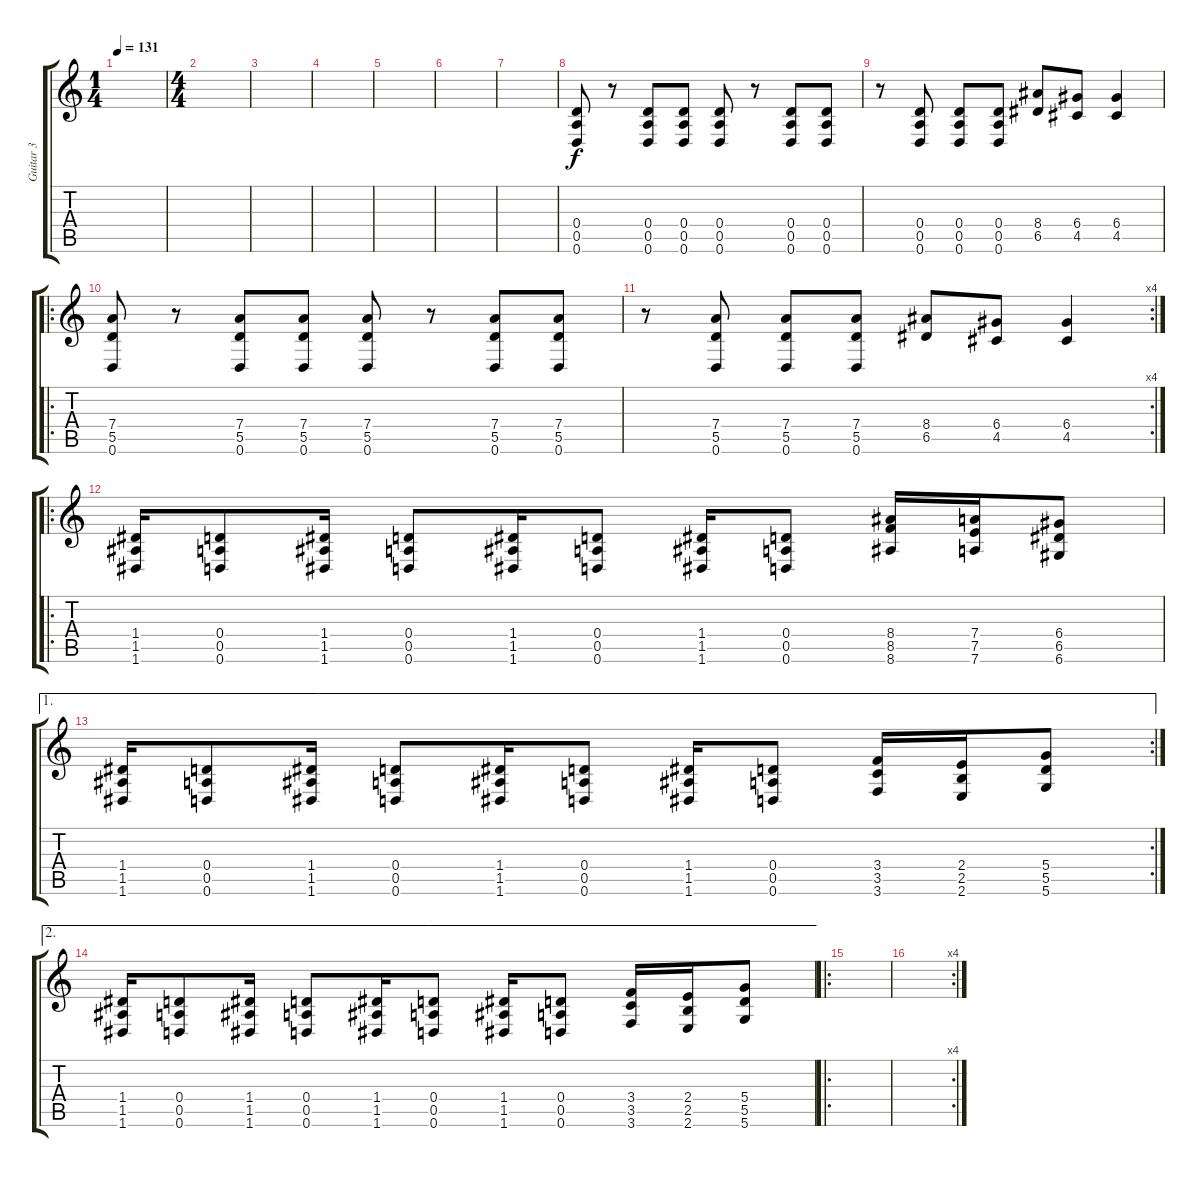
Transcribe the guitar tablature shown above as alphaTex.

\track ("Guitar 3" "Guitar 3") {instrument distortionguitar}
\staff {score tabs}
\tuning (E4 B3 G3 D3 A2 D2) {hide}
\ts (1 4)
\tempo 131
\clef g2
\ks c
|
\ts (4 4)
|
|
|
|
|
|
(0.4 0.5 0.6).8{instrument electricguitarclean} r.8 (0.4 0.5 0.6).8 (0.4 0.5 0.6).8 (0.4 0.5 0.6).8 r.8 (0.4 0.5 0.6).8 (0.4 0.5 0.6).8 |
r.8{instrument electricguitarclean} (0.4 0.5 0.6).8 (0.4 0.5 0.6).8 (0.4 0.5 0.6).8 (8.4 6.5).8 (6.4 4.5).8 (6.4 4.5).4 |
\ro
(7.4 5.5 0.6).8{instrument distortionguitar} r.8 (7.4 5.5 0.6).8 (7.4 5.5 0.6).8 (7.4 5.5 0.6).8 r.8 (7.4 5.5 0.6).8 (7.4 5.5 0.6).8 |
\rc 4
r.8 (7.4 5.5 0.6).8 (7.4 5.5 0.6).8 (7.4 5.5 0.6).8 (8.4 6.5).8 (6.4 4.5).8 (6.4 4.5).4 |
\ro
(1.4 1.5 1.6).16 (0.4 0.5 0.6).8 (1.4 1.5 1.6).16 (0.4 0.5 0.6).8 (1.4 1.5 1.6).16 (0.4 0.5 0.6).8 (1.4 1.5 1.6).16 (0.4 0.5 0.6).8 (8.4 8.5 8.6).16 (7.4 7.5 7.6).16 (6.4 6.5 6.6).8 |
\ae 1
\rc 2
(1.4 1.5 1.6).16 (0.4 0.5 0.6).8 (1.4 1.5 1.6).16 (0.4 0.5 0.6).8 (1.4 1.5 1.6).16 (0.4 0.5 0.6).8 (1.4 1.5 1.6).16 (0.4 0.5 0.6).8 (3.4 3.5 3.6).16 (2.4 2.5 2.6).16 (5.4 5.5 5.6).8 |
\ae 2
(1.4 1.5 1.6).16 (0.4 0.5 0.6).8 (1.4 1.5 1.6).16 (0.4 0.5 0.6).8 (1.4 1.5 1.6).16 (0.4 0.5 0.6).8 (1.4 1.5 1.6).16 (0.4 0.5 0.6).8 (3.4 3.5 3.6).16 (2.4 2.5 2.6).16 (5.4 5.5 5.6).8 |
\ro
|
\rc 4
